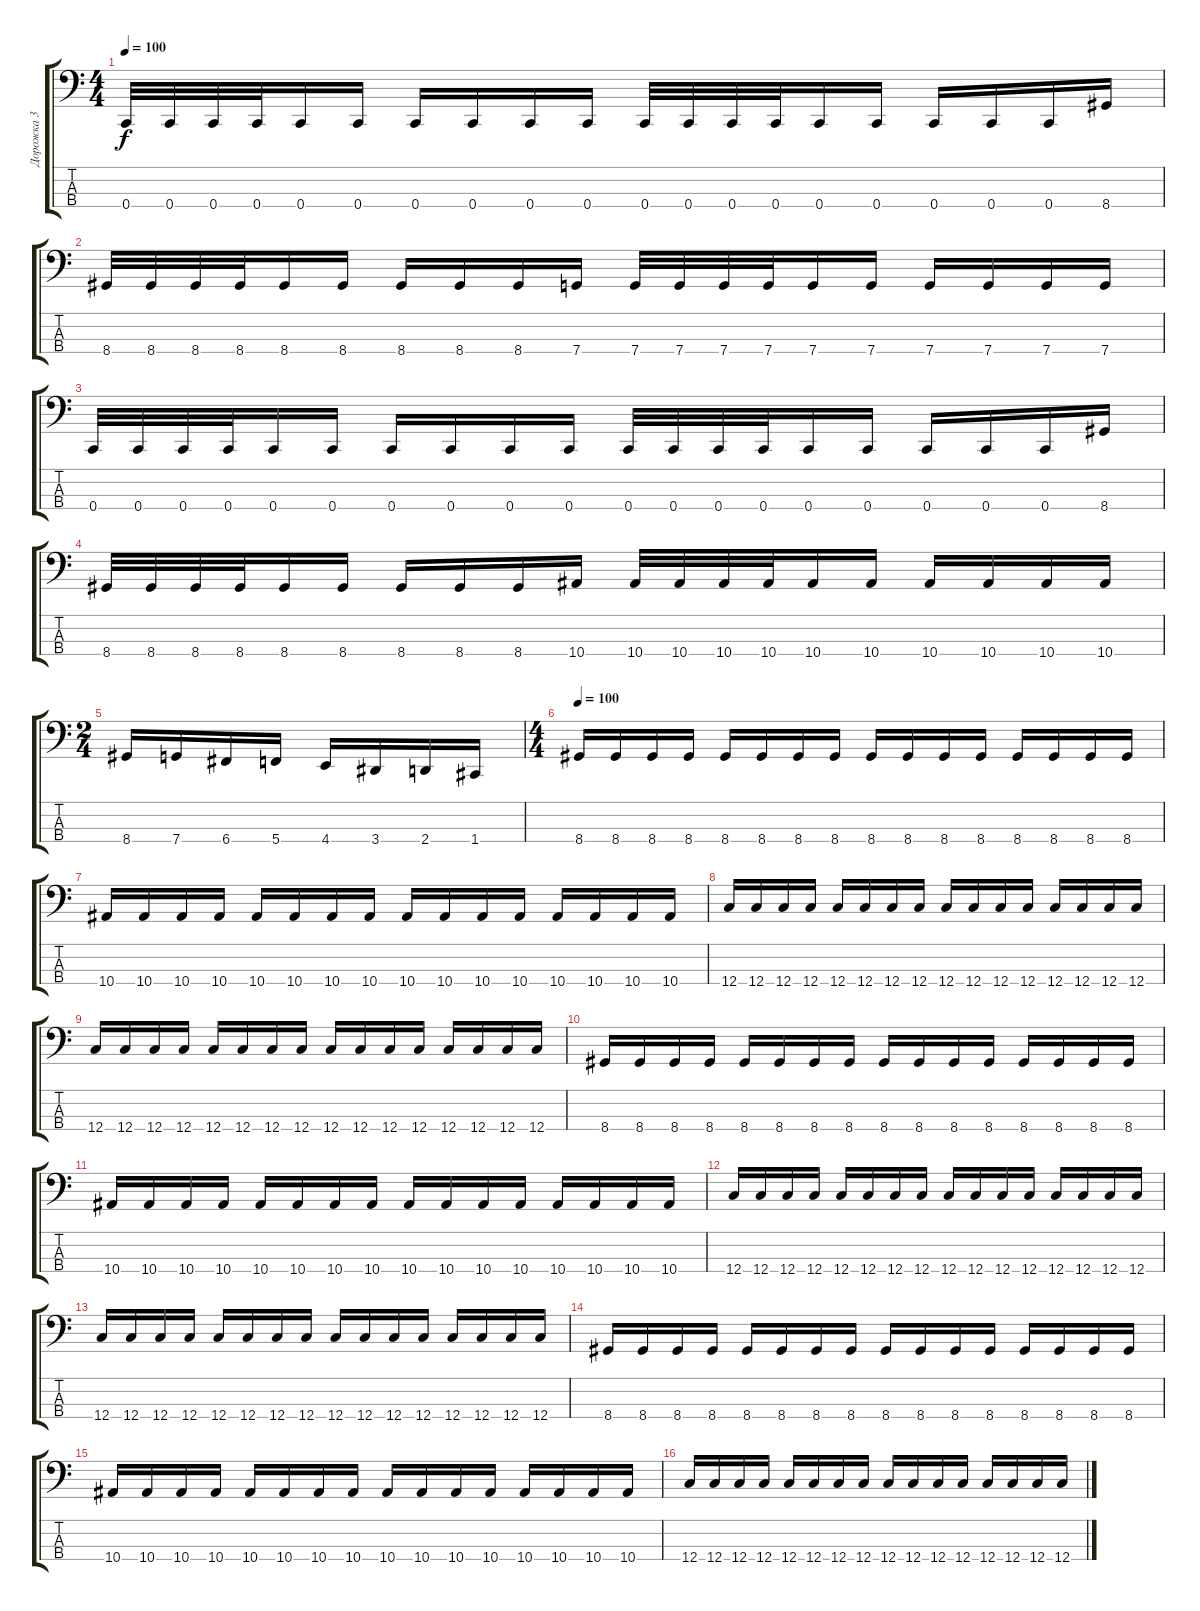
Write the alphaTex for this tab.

\track ("Дорожка 3" "Дорожка 3") {instrument electricbassfinger}
\staff {score tabs}
\tuning (F2 C2 G1 C1) {hide}
\ts (4 4)
\tempo 100
\clef f4
\ks c
0.4.32{dy f} 0.4.32 0.4.32 0.4.32 0.4.16 0.4.16 0.4.16 0.4.16 0.4.16 0.4.16 0.4.32 0.4.32 0.4.32 0.4.32 0.4.16 0.4.16 0.4.16 0.4.16 0.4.16 8.4.16 |
8.4.32 8.4.32 8.4.32 8.4.32 8.4.16 8.4.16 8.4.16 8.4.16 8.4.16 7.4.16 7.4.32 7.4.32 7.4.32 7.4.32 7.4.16 7.4.16 7.4.16 7.4.16 7.4.16 7.4.16 |
0.4.32 0.4.32 0.4.32 0.4.32 0.4.16 0.4.16 0.4.16 0.4.16 0.4.16 0.4.16 0.4.32 0.4.32 0.4.32 0.4.32 0.4.16 0.4.16 0.4.16 0.4.16 0.4.16 8.4.16 |
8.4.32 8.4.32 8.4.32 8.4.32 8.4.16 8.4.16 8.4.16 8.4.16 8.4.16 10.4.16 10.4.32 10.4.32 10.4.32 10.4.32 10.4.16 10.4.16 10.4.16 10.4.16 10.4.16 10.4.16 |
\ts (2 4)
8.4.16 7.4.16 6.4.16 5.4.16 4.4.16 3.4.16 2.4.16 1.4.16 |
\ts (4 4)
\tempo 100
8.4.16 8.4.16 8.4.16 8.4.16 8.4.16 8.4.16 8.4.16 8.4.16 8.4.16 8.4.16 8.4.16 8.4.16 8.4.16 8.4.16 8.4.16 8.4.16 |
10.4.16 10.4.16 10.4.16 10.4.16 10.4.16 10.4.16 10.4.16 10.4.16 10.4.16 10.4.16 10.4.16 10.4.16 10.4.16 10.4.16 10.4.16 10.4.16 |
12.4.16 12.4.16 12.4.16 12.4.16 12.4.16 12.4.16 12.4.16 12.4.16 12.4.16 12.4.16 12.4.16 12.4.16 12.4.16 12.4.16 12.4.16 12.4.16 |
12.4.16 12.4.16 12.4.16 12.4.16 12.4.16 12.4.16 12.4.16 12.4.16 12.4.16 12.4.16 12.4.16 12.4.16 12.4.16 12.4.16 12.4.16 12.4.16 |
8.4.16 8.4.16 8.4.16 8.4.16 8.4.16 8.4.16 8.4.16 8.4.16 8.4.16 8.4.16 8.4.16 8.4.16 8.4.16 8.4.16 8.4.16 8.4.16 |
10.4.16 10.4.16 10.4.16 10.4.16 10.4.16 10.4.16 10.4.16 10.4.16 10.4.16 10.4.16 10.4.16 10.4.16 10.4.16 10.4.16 10.4.16 10.4.16 |
12.4.16 12.4.16 12.4.16 12.4.16 12.4.16 12.4.16 12.4.16 12.4.16 12.4.16 12.4.16 12.4.16 12.4.16 12.4.16 12.4.16 12.4.16 12.4.16 |
12.4.16 12.4.16 12.4.16 12.4.16 12.4.16 12.4.16 12.4.16 12.4.16 12.4.16 12.4.16 12.4.16 12.4.16 12.4.16 12.4.16 12.4.16 12.4.16 |
8.4.16 8.4.16 8.4.16 8.4.16 8.4.16 8.4.16 8.4.16 8.4.16 8.4.16 8.4.16 8.4.16 8.4.16 8.4.16 8.4.16 8.4.16 8.4.16 |
10.4.16 10.4.16 10.4.16 10.4.16 10.4.16 10.4.16 10.4.16 10.4.16 10.4.16 10.4.16 10.4.16 10.4.16 10.4.16 10.4.16 10.4.16 10.4.16 |
12.4.16 12.4.16 12.4.16 12.4.16 12.4.16 12.4.16 12.4.16 12.4.16 12.4.16 12.4.16 12.4.16 12.4.16 12.4.16 12.4.16 12.4.16 12.4.16
